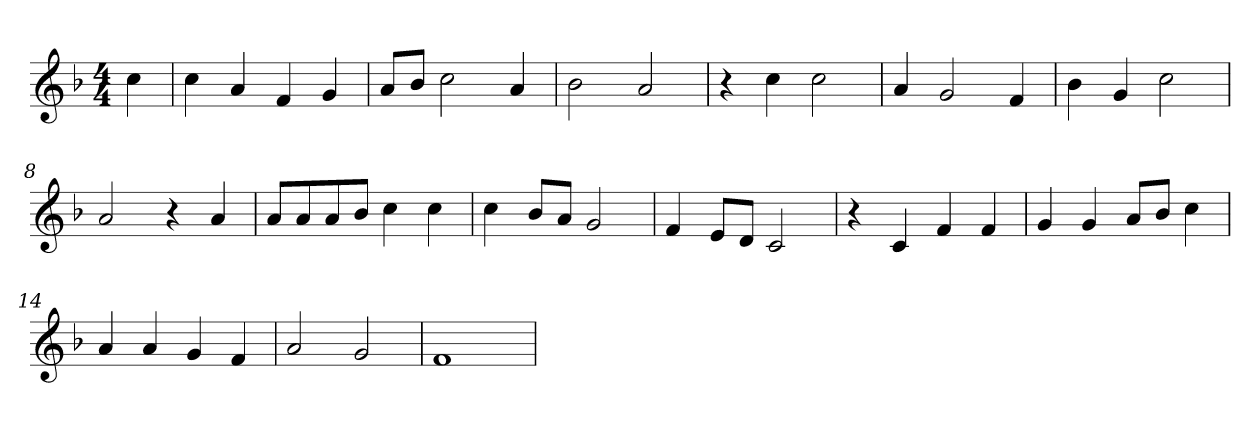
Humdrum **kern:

**kern
*part1
*staff1
*clefG2
*k[b-]
*F:
*M4/4
=1
4cc\
=2
4cc\
4a/
4f/
4g/
=3
8a/L
8b-/J
2cc\
4a/
=4
2b-\
2a/
=5
4r
4cc\
2cc\
=6
4a/
2g/
4f/
=7
4b-\
4g/
2cc\
=8
2a/
4r
4a/
=9
8a/L
8a/
8a/
8b-/J
4cc\
4cc\
=10
4cc\
8b-/L
8a/J
2g/
=11
4f/
8e/L
8d/J
2c/
!!LO:LB:g=z
=12
4r
4c/
4f/
4f/
=13
4g/
4g/
8a/L
8b-/J
4cc\
=14
4a/
4a/
4g/
4f/
=15
2a/
2g/
=16
1f
=
*-
